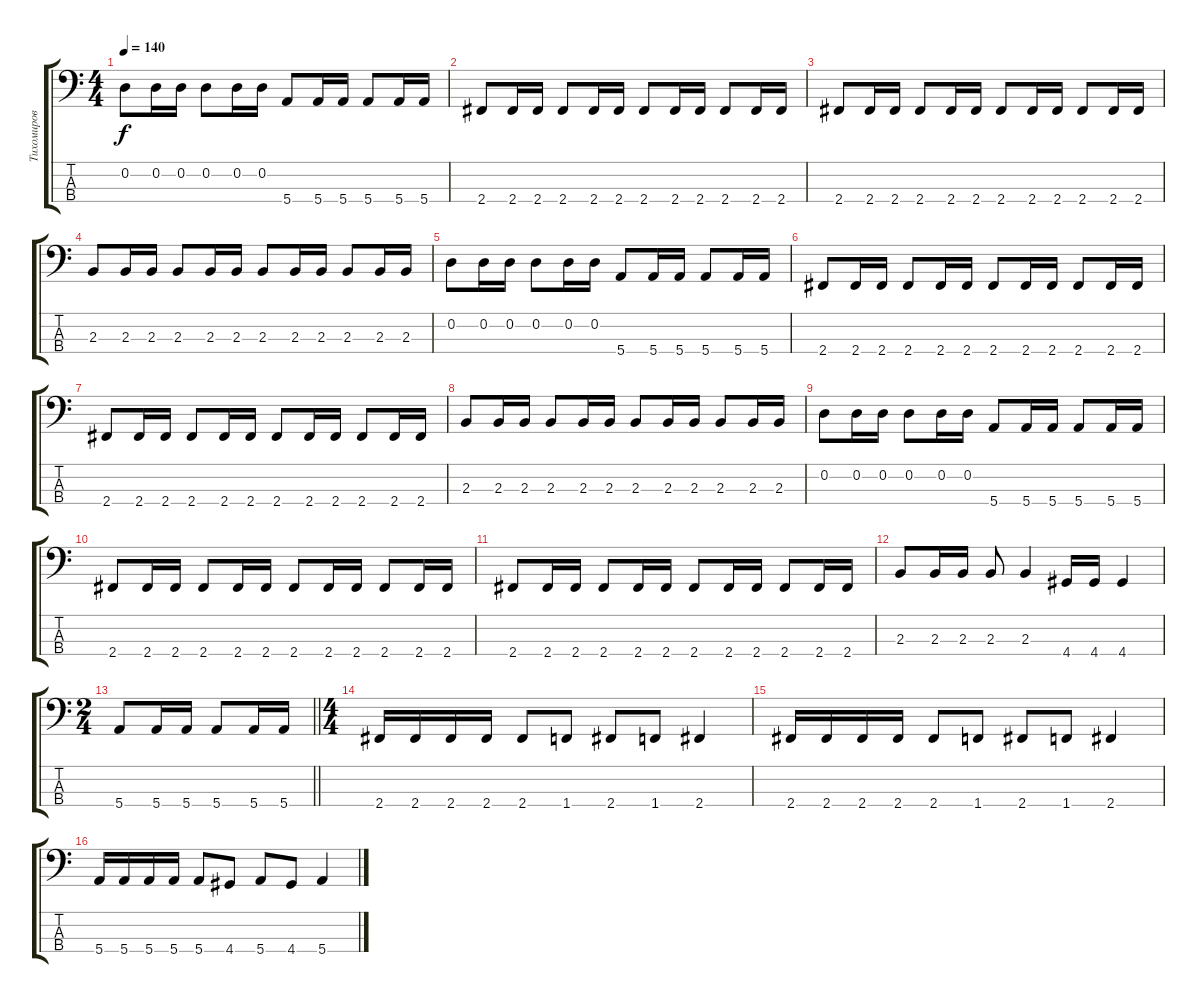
\track ("Тихомиров" "Тихомиров") {instrument electricbasspick}
\staff {score tabs}
\tuning (G2 D2 A1 E1) {hide}
\ts (4 4)
\tempo 140
\clef f4
\ks c
0.2.8{dy f} 0.2.16 0.2.16 0.2.8 0.2.16 0.2.16 5.4.8 5.4.16 5.4.16 5.4.8 5.4.16 5.4.16 |
2.4.8 2.4.16 2.4.16 2.4.8 2.4.16 2.4.16 2.4.8 2.4.16 2.4.16 2.4.8 2.4.16 2.4.16 |
2.4.8 2.4.16 2.4.16 2.4.8 2.4.16 2.4.16 2.4.8 2.4.16 2.4.16 2.4.8 2.4.16 2.4.16 |
2.3.8 2.3.16 2.3.16 2.3.8 2.3.16 2.3.16 2.3.8 2.3.16 2.3.16 2.3.8 2.3.16 2.3.16 |
0.2.8 0.2.16 0.2.16 0.2.8 0.2.16 0.2.16 5.4.8 5.4.16 5.4.16 5.4.8 5.4.16 5.4.16 |
2.4.8 2.4.16 2.4.16 2.4.8 2.4.16 2.4.16 2.4.8 2.4.16 2.4.16 2.4.8 2.4.16 2.4.16 |
2.4.8 2.4.16 2.4.16 2.4.8 2.4.16 2.4.16 2.4.8 2.4.16 2.4.16 2.4.8 2.4.16 2.4.16 |
2.3.8 2.3.16 2.3.16 2.3.8 2.3.16 2.3.16 2.3.8 2.3.16 2.3.16 2.3.8 2.3.16 2.3.16 |
0.2.8 0.2.16 0.2.16 0.2.8 0.2.16 0.2.16 5.4.8 5.4.16 5.4.16 5.4.8 5.4.16 5.4.16 |
2.4.8 2.4.16 2.4.16 2.4.8 2.4.16 2.4.16 2.4.8 2.4.16 2.4.16 2.4.8 2.4.16 2.4.16 |
2.4.8 2.4.16 2.4.16 2.4.8 2.4.16 2.4.16 2.4.8 2.4.16 2.4.16 2.4.8 2.4.16 2.4.16 |
2.3.8 2.3.16 2.3.16 2.3.8 2.3.4 4.4.16 4.4.16 4.4.4 |
\ts (2 4)
\barLineRight lightlight
5.4.8 5.4.16 5.4.16 5.4.8 5.4.16 5.4.16 |
\ts (4 4)
2.4.16 2.4.16 2.4.16 2.4.16 2.4.8 1.4.8 2.4.8 1.4.8 2.4.4 |
2.4.16 2.4.16 2.4.16 2.4.16 2.4.8 1.4.8 2.4.8 1.4.8 2.4.4 |
5.4.16 5.4.16 5.4.16 5.4.16 5.4.8 4.4.8 5.4.8 4.4.8 5.4.4
